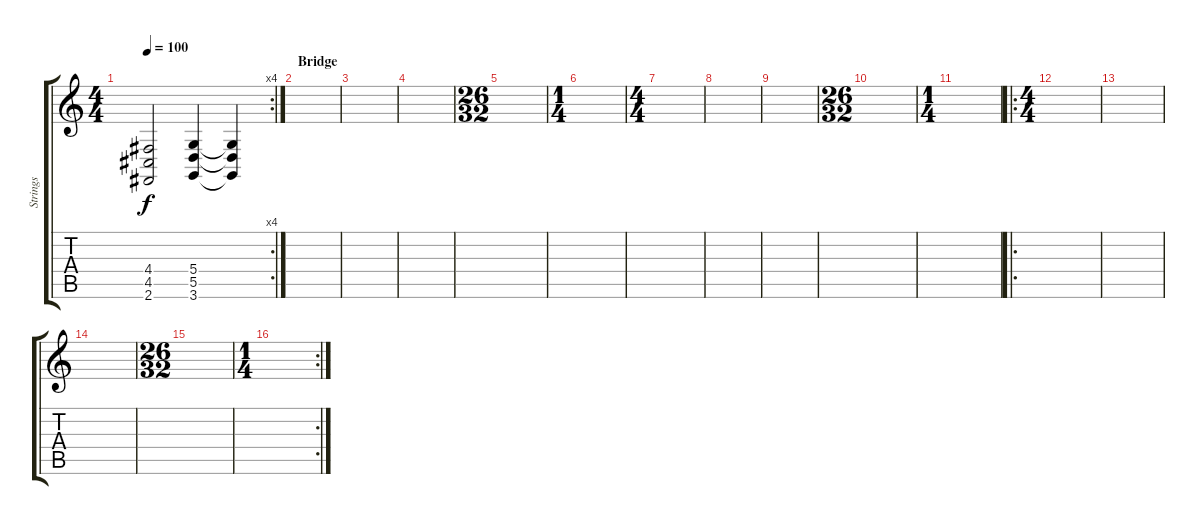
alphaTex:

\track ("Strings" "Strings") {instrument stringensemble2}
\staff {score tabs}
\tuning (E4 B3 G3 D3 A2 E2) {hide}
\rc 4
\ts (4 4)
\tempo 100
\clef g2
\ks c
(4.4{t} 4.5{t} 2.6{t}).2{dy f} (5.4 5.5 3.6).4 (5.4{t} 5.5{t} 3.6{t}).4 |
\section ("" "Bridge")
|
|
|
\ts (26 32)
|
\ts (1 4)
|
\ts (4 4)
|
|
|
\ts (26 32)
|
\ts (1 4)
|
\ro
\ts (4 4)
|
|
|
\ts (26 32)
|
\rc 2
\ts (1 4)
